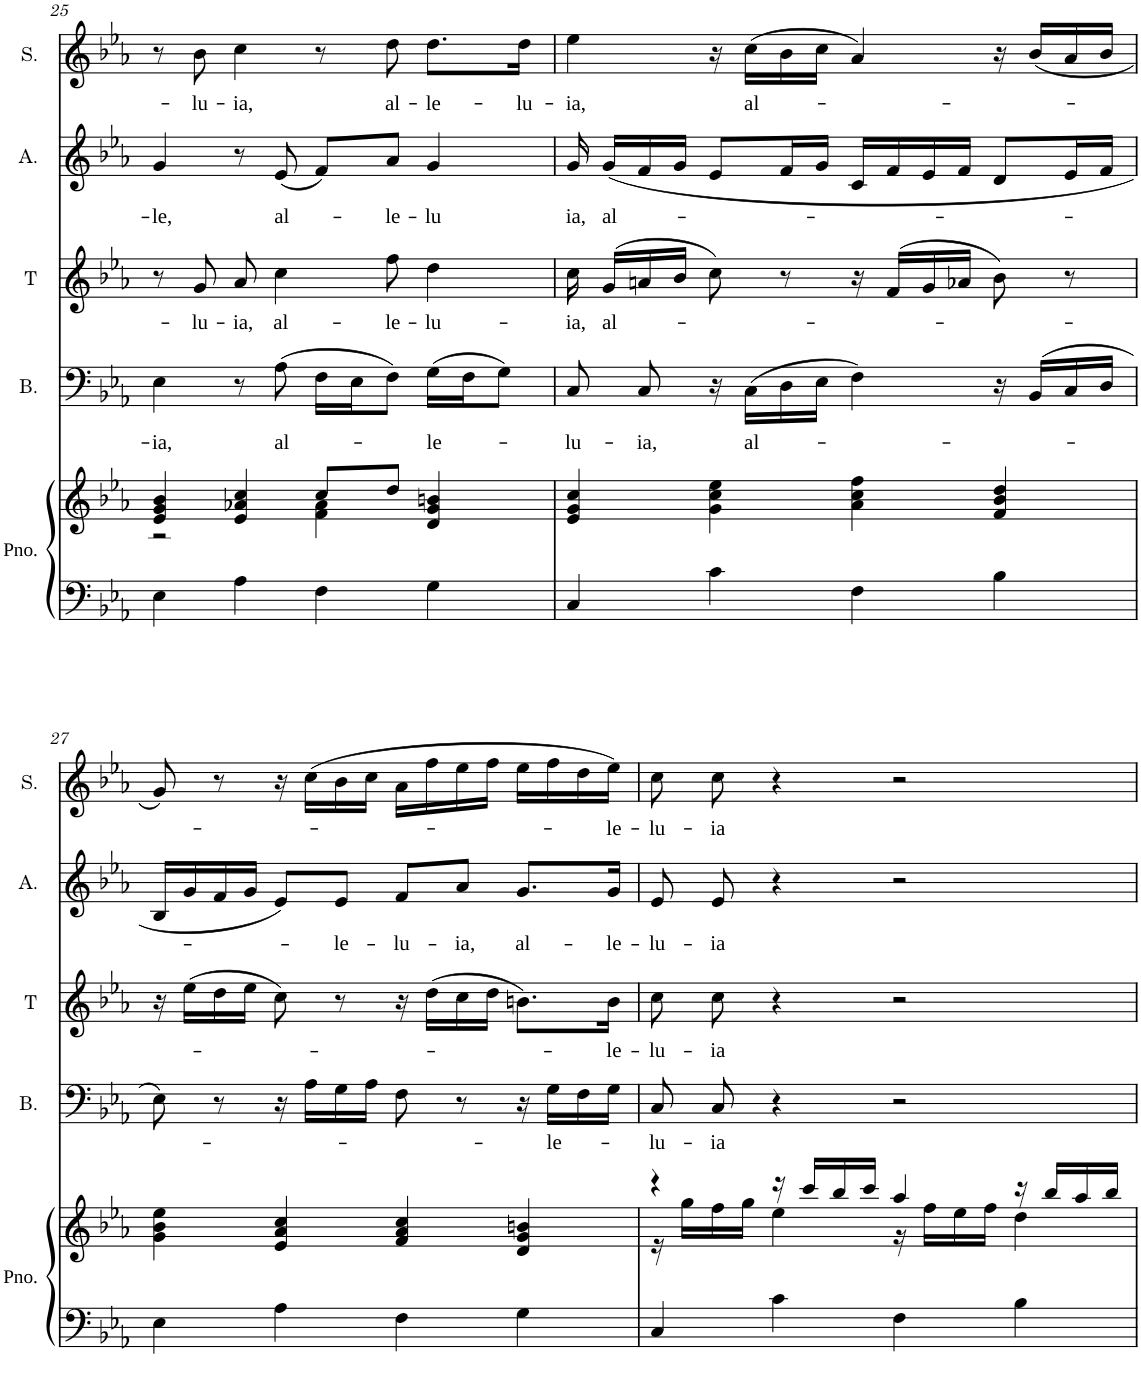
**kern	**kern	**kern	**text	**kern	**text	**kern	**text	**kern	**text
*part5	*part5	*part4	*part4	*part3	*part3	*part2	*part2	*part1	*part1
*staff6	*staff5	*staff4	*staff4	*staff3	*staff3	*staff2	*staff2	*staff1	*staff1
*I"Piano	*	*I"Basse	*	*I"Ténor	*	*I"Alto	*	*I"Soprano	*
*I'Pno.	*	*I'B.	*	*I'T	*	*I'A.	*	*I'S.	*
!!LO:PB:g=z
*clefF4	*clefG2	*clefF4	*	*clefG2	*	*clefG2	*	*clefG2	*
*k[b-e-a-]	*k[b-e-a-]	*k[b-e-a-]	*	*k[b-e-a-]	*	*k[b-e-a-]	*	*k[b-e-a-]	*
*M4/4	*M4/4	*M4/4	*	*M4/4	*	*M4/4	*	*M4/4	*
=25	=25	=25	=25	=25	=25	=25	=25	=25	=25
*	*^	*	*	*	*	*	*	*	*
!	!	!	!	!LO:LY:b	!	!	!	!LO:LY:b	!	!
4E-\	4e-/ 4g/ 4b-/	2r	4E-\	-ia,	8r	.	4g/	-le,	8r	.
!	!	!	!	!	!	!LO:LY:b	!	!	!	!LO:LY:b
.	.	.	.	.	8g/	-lu-	.	.	8b-\	-lu-
!	!	!	!	!	!	!LO:LY:b	!	!	!	!LO:LY:b
4A-\	4e-/ 4a-X/ 4cc/	.	8r	.	8a-/	-ia,	8r	.	4cc\	-ia,
!	!	!	!	!LO:LY:b	!	!LO:LY:b	!	!LO:LY:b	!	!
.	.	.	(8A-\	al-	4cc\	al-	(8e-/	al-	.	.
4F\	4f\ 4a-\	8cc/L	16F\LL	.	.	.	8f/L)	.	8r	.
.	.	.	16E-\J	.	.	.	.	.	.	.
!	!	!	!	!	!	!LO:LY:b	!	!LO:LY:b	!	!LO:LY:b
.	.	8dd/J	8F\J)	.	8ff\	-le-	8a-/J	-le-	8dd\	al-
!	!	!	!	!LO:LY:b	!	!LO:LY:b	!	!LO:LY:b	!	!LO:LY:b
4G\	4d/ 4g/ 4bn/	4ryy	(16G\LL	-le-	4dd\	-lu-	4g/	-lu	8.dd\L	-le-
.	.	.	16F\J	.	.	.	.	.	.	.
.	.	.	8G\J)	.	.	.	.	.	.	.
!	!	!	!	!	!	!	!	!	!	!LO:LY:b
.	.	.	.	.	.	.	.	.	16dd\Jk	-lu-
*	*v	*v	*	*	*	*	*	*	*	*
=26	=26	=26	=26	=26	=26	=26	=26	=26	=26
!	!	!	!LO:LY:b	!	!LO:LY:b	!	!LO:LY:b	!	!LO:LY:b
4C/	4e-/ 4g/ 4cc/	8C/	-lu-	16cc\	-ia,	16g/	-ia,	4ee-\	-ia,
!	!	!	!	!	!LO:LY:b	!	!LO:LY:b	!	!
.	.	.	.	(16g/LL	al-	(16g/LL	al-	.	.
!	!	!	!LO:LY:b	!	!	!	!	!	!
.	.	8C/	-ia,	16an/	.	16f/	.	.	.
.	.	.	.	16b-/JJ	.	16g/JJ	.	.	.
4c\	4g\ 4cc\ 4ee-\	16r	.	8cc\)	.	8e-/L	.	16r	.
!	!	!	!LO:LY:b	!	!	!	!	!	!LO:LY:b
.	.	(16C\LL	al-	.	.	.	.	(16cc\LL	al-
.	.	16D\	.	8r	.	16f/L	.	16b-\	.
.	.	16E-\JJ	.	.	.	16g/JJ	.	16cc\JJ	.
4F\	4a-\ 4cc\ 4ff\	4F\)	.	16r	.	16c/LL	.	4a-/)	.
.	.	.	.	(16f/LL	.	16f/	.	.	.
.	.	.	.	16g/	.	16e-/	.	.	.
.	.	.	.	16a-X/JJ	.	16f/JJ	.	.	.
4B-\	4f/ 4b-/ 4dd/	16r	.	8b-\)	.	8d/L	.	16r	.
.	.	(>16BB-/LL	.	.	.	.	.	(16b-/LL	.
.	.	16C/	.	8r	.	16e-/L	.	16a-/	.
.	.	16D/JJ	.	.	.	16f/JJ	.	16b-/JJ	.
!!LO:LB:g=z
=27	=27	=27	=27	=27	=27	=27	=27	=27	=27
4E-\	4g\ 4b-\ 4ee-\	8E-\)	.	16r	.	16B-/LL	.	8g/)	.
.	.	.	.	(16ee-\LL	.	16g/	.	.	.
.	.	8r	.	16dd\	.	16f/	.	8r	.
.	.	.	.	16ee-\JJ	.	16g/JJ	.	.	.
4A-\	4e-/ 4a-/ 4cc/	16r	.	8cc\)	.	8e-/L)	.	16r	.
.	.	16A-\LL	.	.	.	.	.	(16cc\LL	.
!	!	!	!	!	!	!	!LO:LY:b	!	!
.	.	16G\	.	8r	.	8e-/J	-le-	16b-\	.
.	.	16A-\JJ	.	.	.	.	.	16cc\JJ	.
!	!	!	!	!	!	!	!LO:LY:b	!	!
4F\	4f/ 4a-/ 4cc/	8F\	.	16r	.	8f/L	-lu-	16a-\LL	.
.	.	.	.	(16dd\LL	.	.	.	16ff\	.
!	!	!	!	!	!	!	!LO:LY:b	!	!
.	.	8r	.	16cc\	.	8a-/J	-ia,	16ee-\	.
.	.	.	.	16dd\JJ	.	.	.	16ff\JJ	.
!	!	!	!	!	!	!	!LO:LY:b	!	!
4G\	4d/ 4g/ 4bn/	16r	.	8.bn\L)	.	8.g/L	al-	16ee-\LL	.
!	!	!	!LO:LY:b	!	!	!	!	!	!
.	.	16G\LL	-le-	.	.	.	.	16ff\	.
.	.	16F\	.	.	.	.	.	16dd\	.
!	!	!	!	!	!LO:LY:b	!	!LO:LY:b	!	!LO:LY:b
.	.	16G\JJ	.	16b\Jk	-le-	16g/Jk	-le-	16ee-\JJ)	le-
=28	=28	=28	=28	=28	=28	=28	=28	=28	=28
*	*^	*	*	*	*	*	*	*	*
!	!	!	!	!LO:LY:b	!	!LO:LY:b	!	!LO:LY:b	!	!LO:LY:b
4C/	4r	16r	8C/	-lu-	8cc\	-lu-	8e-/	-lu-	8cc\	-lu-
.	.	16gg\LL	.	.	.	.	.	.	.	.
!	!	!	!	!LO:LY:b	!	!LO:LY:b	!	!LO:LY:b	!	!LO:LY:b
.	.	16ff\	8C/	-ia	8cc\	-ia	8e-/	-ia	8cc\	-ia
.	.	16gg\JJ	.	.	.	.	.	.	.	.
4c\	16r	4ee-\	4r	.	4r	.	4r	.	4r	.
.	16ccc/LL	.	.	.	.	.	.	.	.	.
.	16bb-/	.	.	.	.	.	.	.	.	.
.	16ccc/JJ	.	.	.	.	.	.	.	.	.
4F\	4aa-/	16r	2r	.	2r	.	2r	.	2r	.
.	.	16ff\LL	.	.	.	.	.	.	.	.
.	.	16ee-\	.	.	.	.	.	.	.	.
.	.	16ff\JJ	.	.	.	.	.	.	.	.
4B-\	16r	4dd\	.	.	.	.	.	.	.	.
.	16bb-/LL	.	.	.	.	.	.	.	.	.
.	16aa-/	.	.	.	.	.	.	.	.	.
.	16bb-/JJ	.	.	.	.	.	.	.	.	.
*	*v	*v	*	*	*	*	*	*	*	*
=	=	=	=	=	=	=	=	=	=
*-	*-	*-	*-	*-	*-	*-	*-	*-	*-
